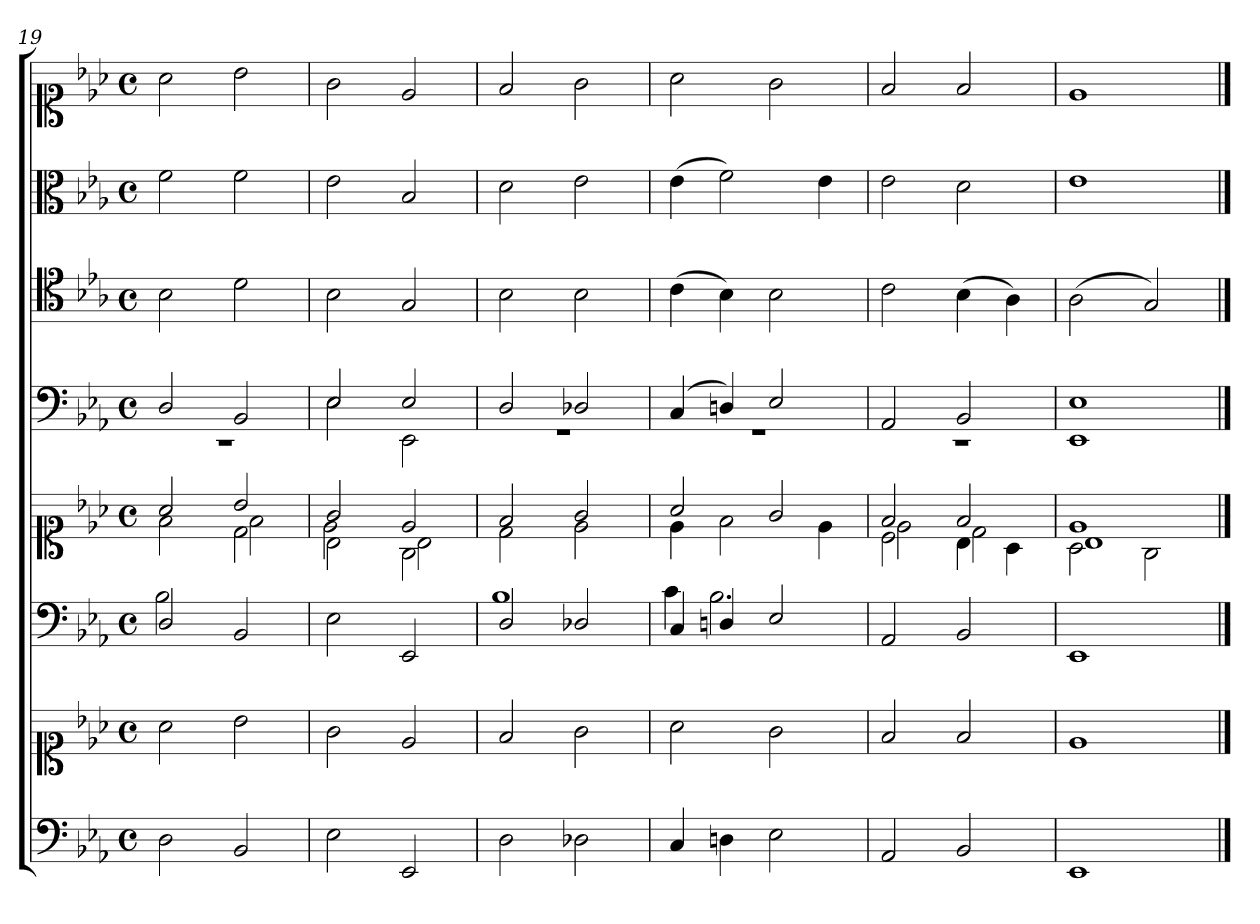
**kern	**kern	**kern	**kern	**kern	**kern	**kern	**kern
*part6	*part6	*part5	*part5	*part4	*part3	*part2	*part1
*staff8	*staff7	*staff6	*staff5	*staff4	*staff3	*staff2	*staff1
*clefF4	*clefC1	*clefF4	*clefC1	*clefF4	*clefC4	*clefC3	*clefC1
*k[b-e-a-]	*k[b-e-a-]	*k[b-e-a-]	*k[b-e-a-]	*k[b-e-a-]	*k[b-e-a-]	*k[b-e-a-]	*k[b-e-a-]
*E-:	*E-:	*E-:	*E-:	*E-:	*E-:	*E-:	*E-:
*M4/4	*M4/4	*M4/4	*M4/4	*M4/4	*M4/4	*M4/4	*M4/4
*met(c)	*met(c)	*met(c)	*met(c)	*met(c)	*met(c)	*met(c)	*met(c)
=19	=19	=19	=19	=19	=19	=19	=19
*	*	*^	*^	*^	*	*	*
*	*	*	*	*	*^	*	*	*	*	*
2D	2a-	2D	2B-	2a-	2ryy	2f\	2D	1r	2B-	2f	2a-
2BB-	2b-	2BB-	2ryy	2b-	2d	2f\	2BB-	.	2d	2f	2b-
*	*	*v	*v	*	*	*	*	*	*	*	*
=20	=20	=20	=20	=20	=20	=20	=20	=20	=20	=20
2E-	2g	2E-	2g	2B-	2e-\	2E-	2E-	2B-	2e-	2g
2EE-	2e-	2EE-	2e-	2G	2B-\	2E-	2EE-	2G	2B-	2e-
*	*	*	*	*v	*v	*	*	*	*	*
=21	=21	=21	=21	=21	=21	=21	=21	=21	=21
*	*	*^	*	*	*	*	*	*	*
2D	2f	2D	1B-	2f	2d	2D	1r	2B-	2d	2f
2D-X	2g	2D-X	.	2g	2e-	2D-X	.	2B-	2e-	2g
=22	=22	=22	=22	=22	=22	=22	=22	=22	=22	=22
4C	2a-	4C	4c	2a-	4e-	(4C	1r	(4c	(4e-	2a-
4Dn	.	4Dn	2.B-	.	2f	4Dn)	.	4B-)	2f)	.
2E-	2g	2E-	.	2g	.	2E-	.	2B-	.	2g
.	.	.	.	.	4e-	.	.	.	4e-	.
*	*	*v	*v	*	*	*	*	*	*	*
=23	=23	=23	=23	=23	=23	=23	=23	=23	=23
*	*	*	*	*^	*	*	*	*	*
2AA-	2f	2AA-	2f	2c	2e-\	2AA-	1r	2c	2e-	2f
2BB-	2f	2BB-	2f	4B-	2d\	2BB-	.	(4B-	2d	2f
.	.	.	.	4A-	.	.	.	4A-)	.	.
=24	=24	=24	=24	=24	=24	=24	=24	=24	=24	=24
1EE-	1e-	1EE-	1e-	2A-	1B-\	1E-	1EE-	(2A-	1e-	1e-
.	.	.	.	2G	.	.	.	2G)	.	.
*	*	*	*v	*v	*v	*	*	*	*	*
*	*	*	*	*v	*v	*	*	*
==	==	==	==	==	==	==	==
*-	*-	*-	*-	*-	*-	*-	*-
